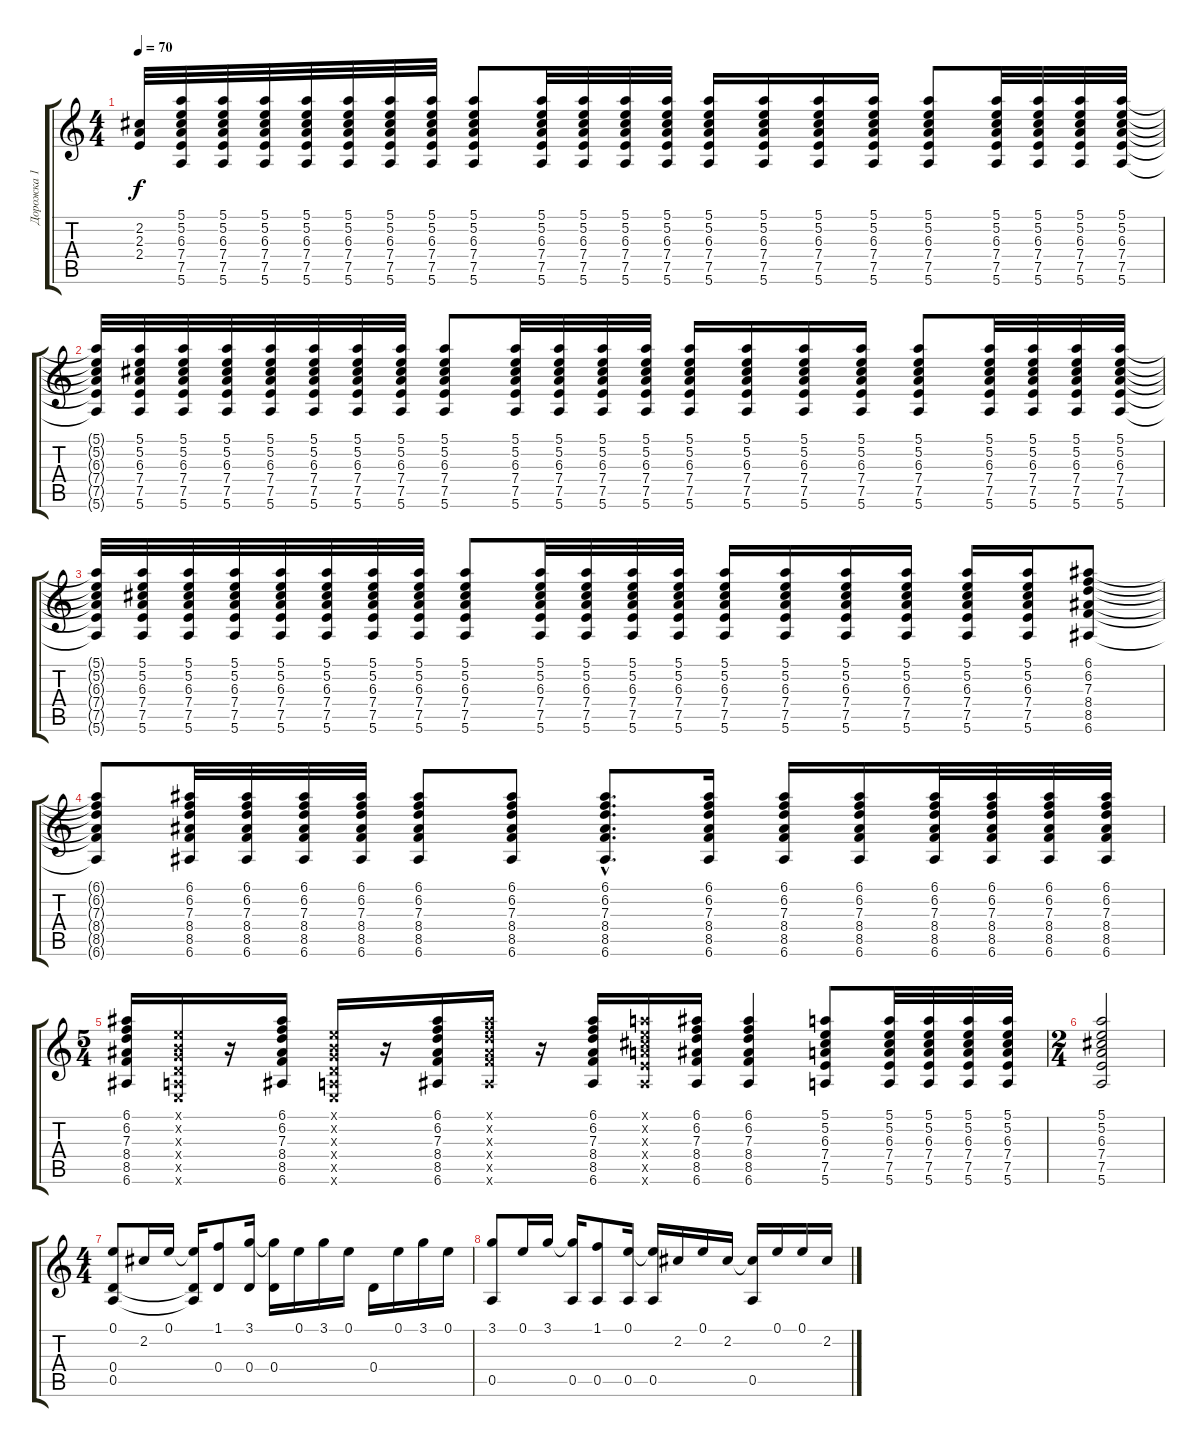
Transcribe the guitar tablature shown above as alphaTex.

\track ("Дорожка 1" "Дорожка 1") {instrument acousticguitarnylon}
\staff {score tabs}
\tuning (E4 B3 G3 D3 A2 E2) {hide}
\ts (4 4)
\tempo 70
\clef g2
\ks c
(2.2{t} 2.3{t} 2.4{t}).32{dy f} (5.1 5.2 6.3 7.4 7.5 5.6).32 (5.1 5.2 6.3 7.4 7.5 5.6).32 (5.1 5.2 6.3 7.4 7.5 5.6).32 (5.1 5.2 6.3 7.4 7.5 5.6).32 (5.1 5.2 6.3 7.4 7.5 5.6).32 (5.1 5.2 6.3 7.4 7.5 5.6).32 (5.1 5.2 6.3 7.4 7.5 5.6).32 (5.1 5.2 6.3 7.4 7.5 5.6).8 (5.1 5.2 6.3 7.4 7.5 5.6).32 (5.1 5.2 6.3 7.4 7.5 5.6).32 (5.1 5.2 6.3 7.4 7.5 5.6).32 (5.1 5.2 6.3 7.4 7.5 5.6).32 (5.1 5.2 6.3 7.4 7.5 5.6).16 (5.1 5.2 6.3 7.4 7.5 5.6).16 (5.1 5.2 6.3 7.4 7.5 5.6).16 (5.1 5.2 6.3 7.4 7.5 5.6).16 (5.1 5.2 6.3 7.4 7.5 5.6).8 (5.1 5.2 6.3 7.4 7.5 5.6).32 (5.1 5.2 6.3 7.4 7.5 5.6).32 (5.1 5.2 6.3 7.4 7.5 5.6).32 (5.1 5.2 6.3 7.4 7.5 5.6).32 |
(5.1{t} 5.2{t} 6.3{t} 7.4{t} 7.5{t} 5.6{t}).32 (5.1 5.2 6.3 7.4 7.5 5.6).32 (5.1 5.2 6.3 7.4 7.5 5.6).32 (5.1 5.2 6.3 7.4 7.5 5.6).32 (5.1 5.2 6.3 7.4 7.5 5.6).32 (5.1 5.2 6.3 7.4 7.5 5.6).32 (5.1 5.2 6.3 7.4 7.5 5.6).32 (5.1 5.2 6.3 7.4 7.5 5.6).32 (5.1 5.2 6.3 7.4 7.5 5.6).8 (5.1 5.2 6.3 7.4 7.5 5.6).32 (5.1 5.2 6.3 7.4 7.5 5.6).32 (5.1 5.2 6.3 7.4 7.5 5.6).32 (5.1 5.2 6.3 7.4 7.5 5.6).32 (5.1 5.2 6.3 7.4 7.5 5.6).16 (5.1 5.2 6.3 7.4 7.5 5.6).16 (5.1 5.2 6.3 7.4 7.5 5.6).16 (5.1 5.2 6.3 7.4 7.5 5.6).16 (5.1 5.2 6.3 7.4 7.5 5.6).8 (5.1 5.2 6.3 7.4 7.5 5.6).32 (5.1 5.2 6.3 7.4 7.5 5.6).32 (5.1 5.2 6.3 7.4 7.5 5.6).32 (5.1 5.2 6.3 7.4 7.5 5.6).32 |
(5.1{t} 5.2{t} 6.3{t} 7.4{t} 7.5{t} 5.6{t}).32 (5.1 5.2 6.3 7.4 7.5 5.6).32 (5.1 5.2 6.3 7.4 7.5 5.6).32 (5.1 5.2 6.3 7.4 7.5 5.6).32 (5.1 5.2 6.3 7.4 7.5 5.6).32 (5.1 5.2 6.3 7.4 7.5 5.6).32 (5.1 5.2 6.3 7.4 7.5 5.6).32 (5.1 5.2 6.3 7.4 7.5 5.6).32 (5.1 5.2 6.3 7.4 7.5 5.6).8 (5.1 5.2 6.3 7.4 7.5 5.6).32 (5.1 5.2 6.3 7.4 7.5 5.6).32 (5.1 5.2 6.3 7.4 7.5 5.6).32 (5.1 5.2 6.3 7.4 7.5 5.6).32 (5.1 5.2 6.3 7.4 7.5 5.6).16 (5.1 5.2 6.3 7.4 7.5 5.6).16 (5.1 5.2 6.3 7.4 7.5 5.6).16 (5.1 5.2 6.3 7.4 7.5 5.6).16 (5.1 5.2 6.3 7.4 7.5 5.6).16 (5.1 5.2 6.3 7.4 7.5 5.6).16 (6.1 6.2 7.3 8.4 8.5 6.6).8 |
(6.1{t} 6.2{t} 7.3{t} 8.4{t} 8.5{t} 6.6{t}).8 (6.1 6.2 7.3 8.4 8.5 6.6).32 (6.1 6.2 7.3 8.4 8.5 6.6).32 (6.1 6.2 7.3 8.4 8.5 6.6).32 (6.1 6.2 7.3 8.4 8.5 6.6).32 (6.1 6.2 7.3 8.4 8.5 6.6).8 (6.1 6.2 7.3 8.4 8.5 6.6).8 (6.1{hac} 6.2{hac} 7.3{hac} 8.4{hac} 8.5{hac} 6.6{hac}).8{d} (6.1 6.2 7.3 8.4 8.5 6.6).16 (6.1 6.2 7.3 8.4 8.5 6.6).16 (6.1 6.2 7.3 8.4 8.5 6.6).16 (6.1 6.2 7.3 8.4 8.5 6.6).32 (6.1 6.2 7.3 8.4 8.5 6.6).32 (6.1 6.2 7.3 8.4 8.5 6.6).32 (6.1 6.2 7.3 8.4 8.5 6.6).32 |
\ts (5 4)
(6.1 6.2 7.3 8.4 8.5 6.6).16 (0.1{x} 0.2{x} 0.3{x} 0.4{x} 0.5{x} 0.6{x}).16 r.16 (6.1 6.2 7.3 8.4 8.5 6.6).16 (0.1{x} 0.2{x} 0.3{x} 0.4{x} 0.5{x} 0.6{x}).16 r.16 (6.1 6.2 7.3 8.4 8.5 6.6).16 (6.1{x} 6.2{x} 7.3{x} 8.4{x} 8.5{x} 6.6{x}).16 r.16 (6.1 6.2 7.3 8.4 8.5 6.6).16 (5.1{x} 5.2{x} 6.3{x} 7.4{x} 7.5{x} 6.6{x}).16 (6.1 6.2 7.3 8.4 8.5 6.6).16 (6.1 6.2 7.3 8.4 8.5 6.6).4 (5.1 5.2 6.3 7.4 7.5 5.6).8 (5.1 5.2 6.3 7.4 7.5 5.6).32 (5.1 5.2 6.3 7.4 7.5 5.6).32 (5.1 5.2 6.3 7.4 7.5 5.6).32 (5.1 5.2 6.3 7.4 7.5 5.6).32 |
\ts (2 4)
(5.1 5.2 6.3 7.4 7.5 5.6).2 |
\ts (4 4)
(0.1 0.4 0.5).8 2.2.16 0.1.16 (0.1{t} 0.4{t} 0.5{t}).16 (1.1 0.4).8 (3.1 0.4).16 (3.1{t} 0.4).16 0.1.16 3.1.16 0.1.16 0.4.16 0.1.16 3.1.16 0.1.16 |
(3.1 0.5).8 0.1.16 3.1.16 (3.1{t} 0.5).16 (1.1 0.5).8 (0.1 0.5).16 (0.1{t} 0.5).16 2.2.16 0.1.16 2.2.16 (2.2{t} 0.5).16 0.1.16 0.1.16 2.2.16
